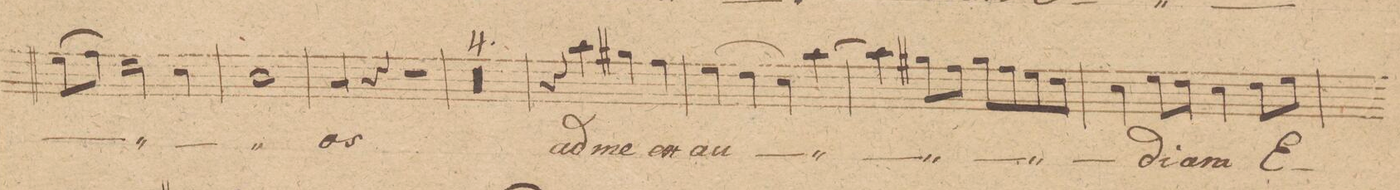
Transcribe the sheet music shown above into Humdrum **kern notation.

**kern	**text
*I"Tenore 1mo	*
*clefC4	*
*k[]	*
*met(c|)	*
*M2/2	*
(8d\L	.
8e\J)	.
2c\	.
4B\	.
=28	=28
1A	.
=29	=29
4G/	-os
4r	.
2r	.
=30	=30
00r	.
=31	=31
=32	=32
=33	=33
=34	=34
4r	.
4g\	ad
4f#X\	me
4e\	ex-
=35	=35
(4d\	-au-
4c\	.
4B\)	.
[4g\	.
=36	=36
4g\]	.
8f#X\L	.
8e\J	.
8f#\L	.
8e\	.
8d\	.
8c\J	.
=37	=37
4B\	.
8d\L	.
8c\J	-di-
4B\	-am
8c\L	E-
8d\J	.
=38	=38
*-	*-
